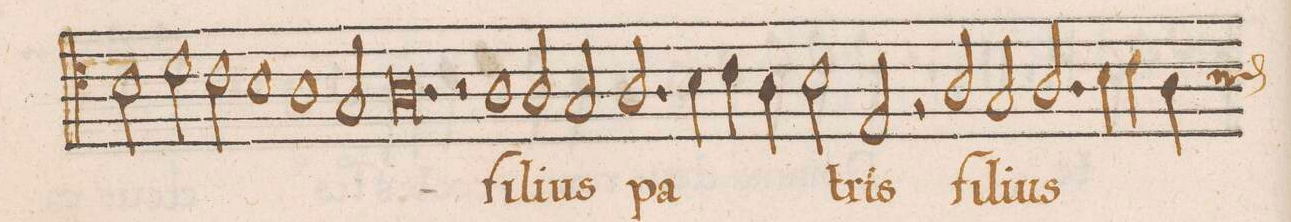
**kern	**text
*I"CANTVS	*
*clefC4	*
*k[]	*
*met(c|)	*
*M2/1	*
2B\	.
2d\	.
2c\	.
1B	.
=67	=67
1A	.
2G/	.
=68	=68
0.A	.
=69	=69
2r	.
1A	fi-
=70	=70
2A/	-li-
2G/	-us
2.A/	pa-
=71	=71
4B\	.
4c\	.
4A\	.
2B\	.
2E/	-tris
=72	=72
2r	.
2A/	fi-
2G/	-li-
2.A/	-us
=73	=73
4B\	.
4c\	.
*custos:B	*
4A\	.
*-	*-
